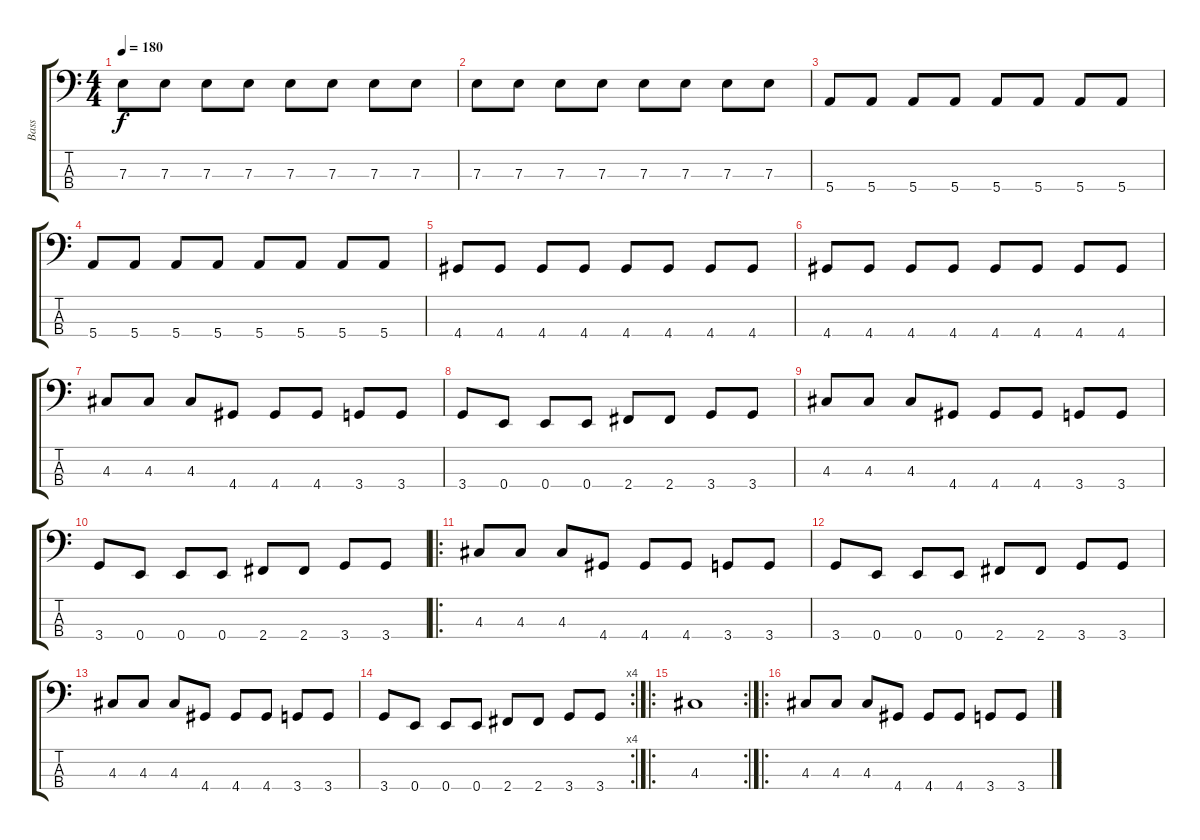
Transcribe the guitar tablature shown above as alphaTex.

\track ("Bass" "Bass") {instrument acousticguitarnylon}
\staff {score tabs}
\tuning (G2 D2 A1 E1) {hide}
\ts (4 4)
\tempo 180
\clef f4
\ks c
7.3.8{dy f} 7.3.8 7.3.8 7.3.8 7.3.8 7.3.8 7.3.8 7.3.8 |
7.3.8 7.3.8 7.3.8 7.3.8 7.3.8 7.3.8 7.3.8 7.3.8 |
5.4.8 5.4.8 5.4.8 5.4.8 5.4.8 5.4.8 5.4.8 5.4.8 |
5.4.8 5.4.8 5.4.8 5.4.8 5.4.8 5.4.8 5.4.8 5.4.8 |
4.4.8 4.4.8 4.4.8 4.4.8 4.4.8 4.4.8 4.4.8 4.4.8 |
4.4.8 4.4.8 4.4.8 4.4.8 4.4.8 4.4.8 4.4.8 4.4.8 |
4.3.8 4.3.8 4.3.8 4.4.8 4.4.8 4.4.8 3.4.8 3.4.8 |
3.4.8 0.4.8 0.4.8 0.4.8 2.4.8 2.4.8 3.4.8 3.4.8 |
4.3.8 4.3.8 4.3.8 4.4.8 4.4.8 4.4.8 3.4.8 3.4.8 |
3.4.8 0.4.8 0.4.8 0.4.8 2.4.8 2.4.8 3.4.8 3.4.8 |
\ro
4.3.8 4.3.8 4.3.8 4.4.8 4.4.8 4.4.8 3.4.8 3.4.8 |
3.4.8 0.4.8 0.4.8 0.4.8 2.4.8 2.4.8 3.4.8 3.4.8 |
4.3.8 4.3.8 4.3.8 4.4.8 4.4.8 4.4.8 3.4.8 3.4.8 |
\rc 4
3.4.8 0.4.8 0.4.8 0.4.8 2.4.8 2.4.8 3.4.8 3.4.8 |
\ro
\rc 2
4.3.1 |
\ro
4.3.8 4.3.8 4.3.8 4.4.8 4.4.8 4.4.8 3.4.8 3.4.8
